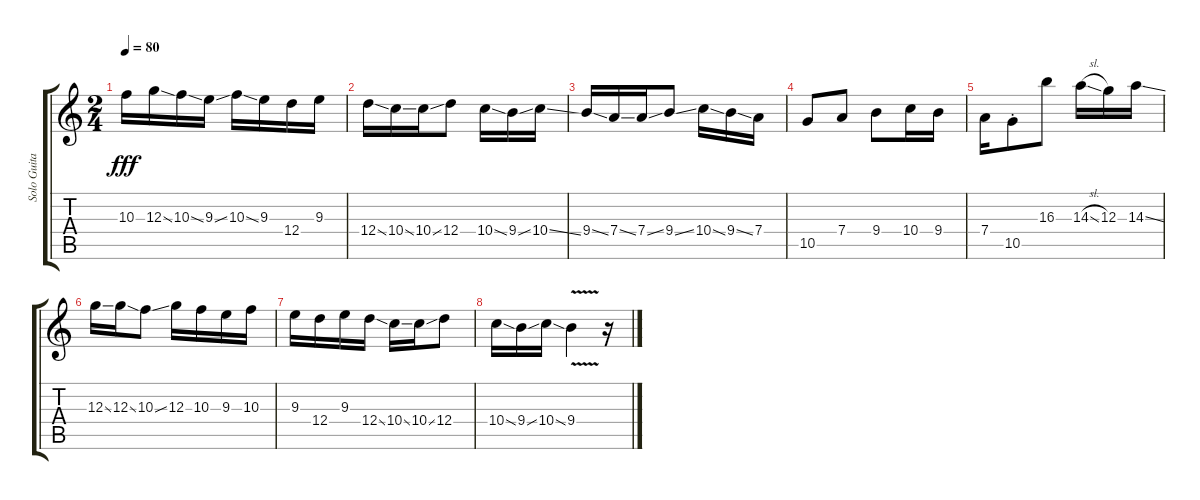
\track ("Solo Guitar" "Solo Guita") {instrument electricguitarjazz}
\staff {score tabs}
\tuning (E4 B3 G3 D3 A2 E2) {hide}
\ts (2 4)
\tempo 80
\clef g2
\ks c
10.3{t}.16{dy fff} 12.3{ss}.16 10.3{ss}.16 9.3{ss}.16 10.3{ss}.16 9.3.16 12.4.16 9.3.16 |
12.4{ss}.16 10.4{ss}.16 10.4{ss}.16 12.4.8 10.4{ss}.16 9.4{ss}.16 10.4{ss}.16 |
9.4{ss}.16 7.4{ss}.16 7.4{ss}.16 9.4{ss}.8 10.4{ss}.16 9.4{ss}.16 7.4.16 |
10.5.8 7.4.8 9.4.8 10.4.16 9.4.16 |
7.4.16 10.5{st}.8 16.3.8 14.3{sl}.16 12.3.16 14.3{ss}.16 |
12.3{ss}.16 12.3{ss}.16 10.3{ss}.8 12.3.16 10.3.16 9.3.16 10.3.16 |
9.3.16 12.4.16 9.3.16 12.4{ss}.16 10.4{ss}.16 10.4{ss}.16 12.4.8 |
10.4{ss}.16 9.4{ss}.16 10.4{ss}.16 9.4{v}.4 r.16
